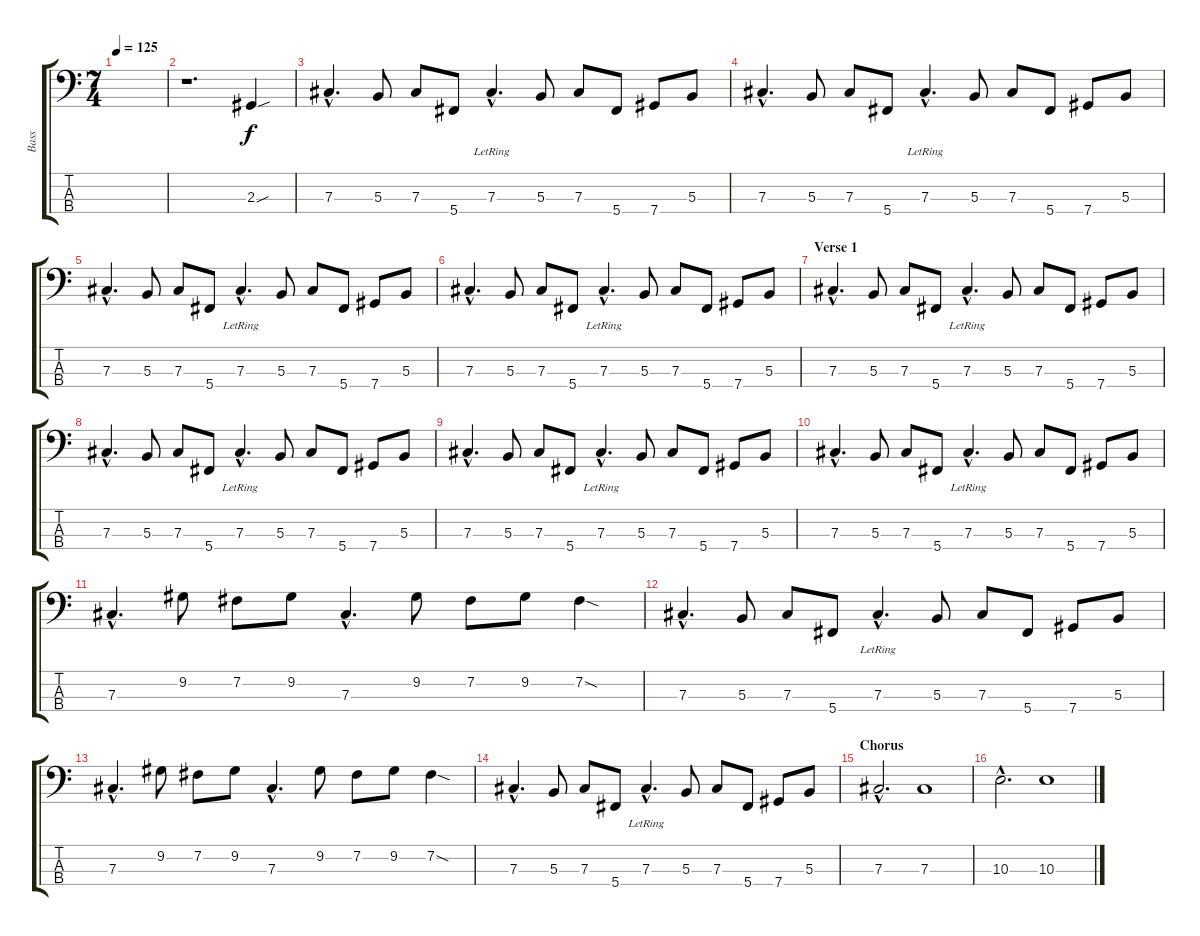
\track ("Bass" "Bass") {instrument electricbasspick}
\staff {score tabs}
\tuning (E2 B1 Gb1 Db1) {hide}
\ts (7 4)
\tempo 125
\clef f4
\ks c
|
r.1{d} 2.3{sou}.4 |
7.3{hac}.4{d} 5.3.8 7.3.8 5.4.8 7.3{hac lr}.4{d} 5.3.8 7.3.8 5.4.8 7.4.8 5.3.8 |
7.3{hac}.4{d} 5.3.8 7.3.8 5.4.8 7.3{hac lr}.4{d} 5.3.8 7.3.8 5.4.8 7.4.8 5.3.8 |
7.3{hac}.4{d} 5.3.8 7.3.8 5.4.8 7.3{hac lr}.4{d} 5.3.8 7.3.8 5.4.8 7.4.8 5.3.8 |
7.3{hac}.4{d} 5.3.8 7.3.8 5.4.8 7.3{hac lr}.4{d} 5.3.8 7.3.8 5.4.8 7.4.8 5.3.8 |
\section ("" "Verse 1")
7.3{hac}.4{d} 5.3.8 7.3.8 5.4.8 7.3{hac lr}.4{d} 5.3.8 7.3.8 5.4.8 7.4.8 5.3.8 |
7.3{hac}.4{d} 5.3.8 7.3.8 5.4.8 7.3{hac lr}.4{d} 5.3.8 7.3.8 5.4.8 7.4.8 5.3.8 |
7.3{hac}.4{d} 5.3.8 7.3.8 5.4.8 7.3{hac lr}.4{d} 5.3.8 7.3.8 5.4.8 7.4.8 5.3.8 |
7.3{hac}.4{d} 5.3.8 7.3.8 5.4.8 7.3{hac lr}.4{d} 5.3.8 7.3.8 5.4.8 7.4.8 5.3.8 |
7.3{hac}.4{d} 9.2.8 7.2.8 9.2.8 7.3{hac}.4{d} 9.2.8 7.2.8 9.2.8 7.2{sod}.4 |
7.3{hac}.4{d} 5.3.8 7.3.8 5.4.8 7.3{hac lr}.4{d} 5.3.8 7.3.8 5.4.8 7.4.8 5.3.8 |
7.3{hac}.4{d} 9.2.8 7.2.8 9.2.8 7.3{hac}.4{d} 9.2.8 7.2.8 9.2.8 7.2{sod}.4 |
7.3{hac}.4{d} 5.3.8 7.3.8 5.4.8 7.3{hac lr}.4{d} 5.3.8 7.3.8 5.4.8 7.4.8 5.3.8 |
\section ("" "Chorus")
7.3{hac}.2{d} 7.3.1 |
10.3{hac}.2{d} 10.3.1
